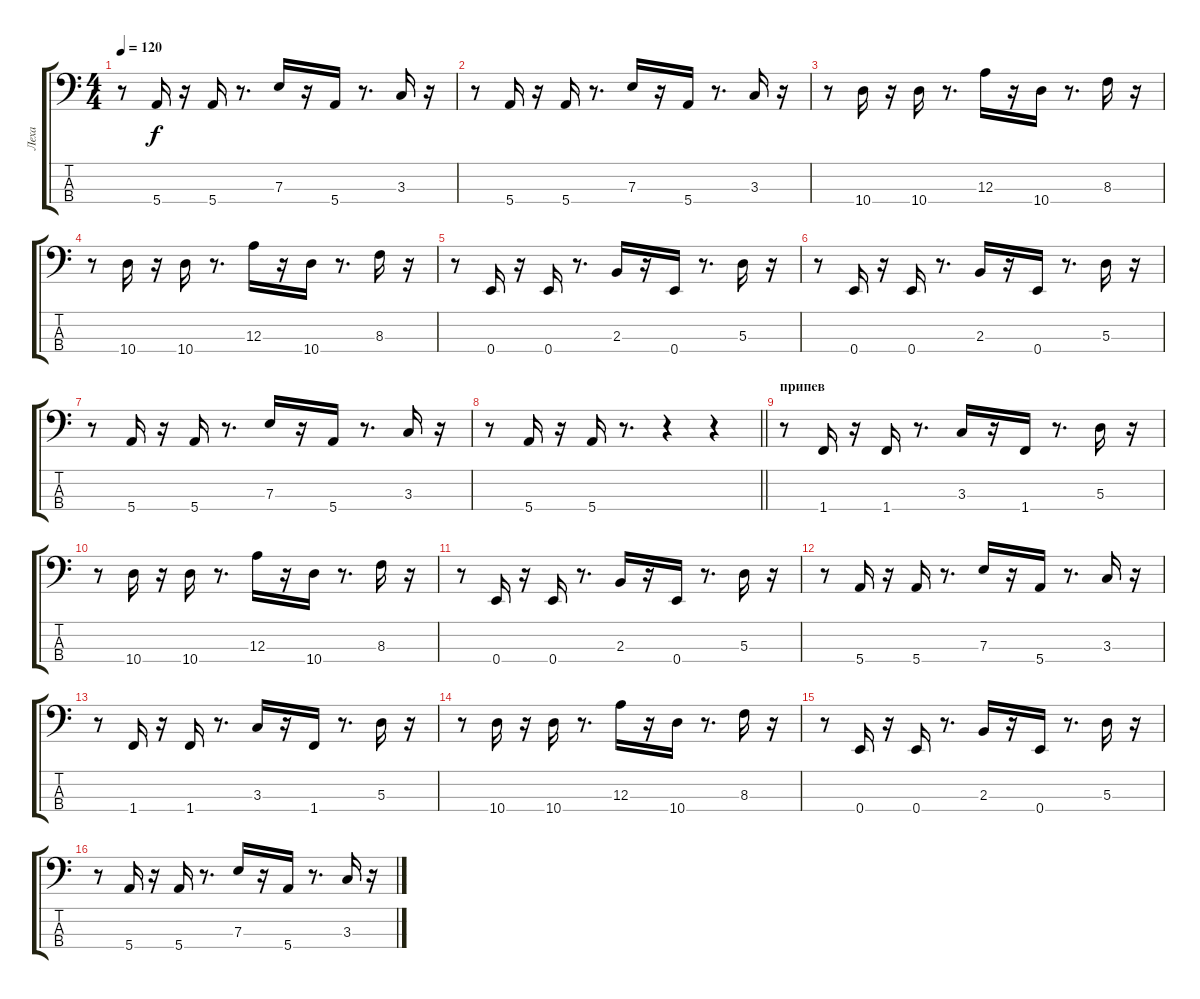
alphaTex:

\track ("Леха" "Леха") {instrument electricbassfinger}
\staff {score tabs}
\tuning (G2 D2 A1 E1) {hide}
\ts (4 4)
\tempo 120
\clef f4
\ks c
r.8{dy f} 5.4.16 r.16 5.4.16 r.8{d} 7.3.16 r.16 5.4.16 r.8{d} 3.3.16 r.16 |
r.8 5.4.16 r.16 5.4.16 r.8{d} 7.3.16 r.16 5.4.16 r.8{d} 3.3.16 r.16 |
r.8 10.4.16 r.16 10.4.16 r.8{d} 12.3.16 r.16 10.4.16 r.8{d} 8.3.16 r.16 |
r.8 10.4.16 r.16 10.4.16 r.8{d} 12.3.16 r.16 10.4.16 r.8{d} 8.3.16 r.16 |
r.8 0.4.16 r.16 0.4.16 r.8{d} 2.3.16 r.16 0.4.16 r.8{d} 5.3.16 r.16 |
r.8 0.4.16 r.16 0.4.16 r.8{d} 2.3.16 r.16 0.4.16 r.8{d} 5.3.16 r.16 |
r.8 5.4.16 r.16 5.4.16 r.8{d} 7.3.16 r.16 5.4.16 r.8{d} 3.3.16 r.16 |
\barLineRight lightlight
r.8 5.4.16 r.16 5.4.16 r.8{d} r.4 r.4 |
\section ("" "припев")
r.8 1.4.16 r.16 1.4.16 r.8{d} 3.3.16 r.16 1.4.16 r.8{d} 5.3.16 r.16 |
r.8 10.4.16 r.16 10.4.16 r.8{d} 12.3.16 r.16 10.4.16 r.8{d} 8.3.16 r.16 |
r.8 0.4.16 r.16 0.4.16 r.8{d} 2.3.16 r.16 0.4.16 r.8{d} 5.3.16 r.16 |
r.8 5.4.16 r.16 5.4.16 r.8{d} 7.3.16 r.16 5.4.16 r.8{d} 3.3.16 r.16 |
r.8 1.4.16 r.16 1.4.16 r.8{d} 3.3.16 r.16 1.4.16 r.8{d} 5.3.16 r.16 |
r.8 10.4.16 r.16 10.4.16 r.8{d} 12.3.16 r.16 10.4.16 r.8{d} 8.3.16 r.16 |
r.8 0.4.16 r.16 0.4.16 r.8{d} 2.3.16 r.16 0.4.16 r.8{d} 5.3.16 r.16 |
r.8 5.4.16 r.16 5.4.16 r.8{d} 7.3.16 r.16 5.4.16 r.8{d} 3.3.16 r.16
